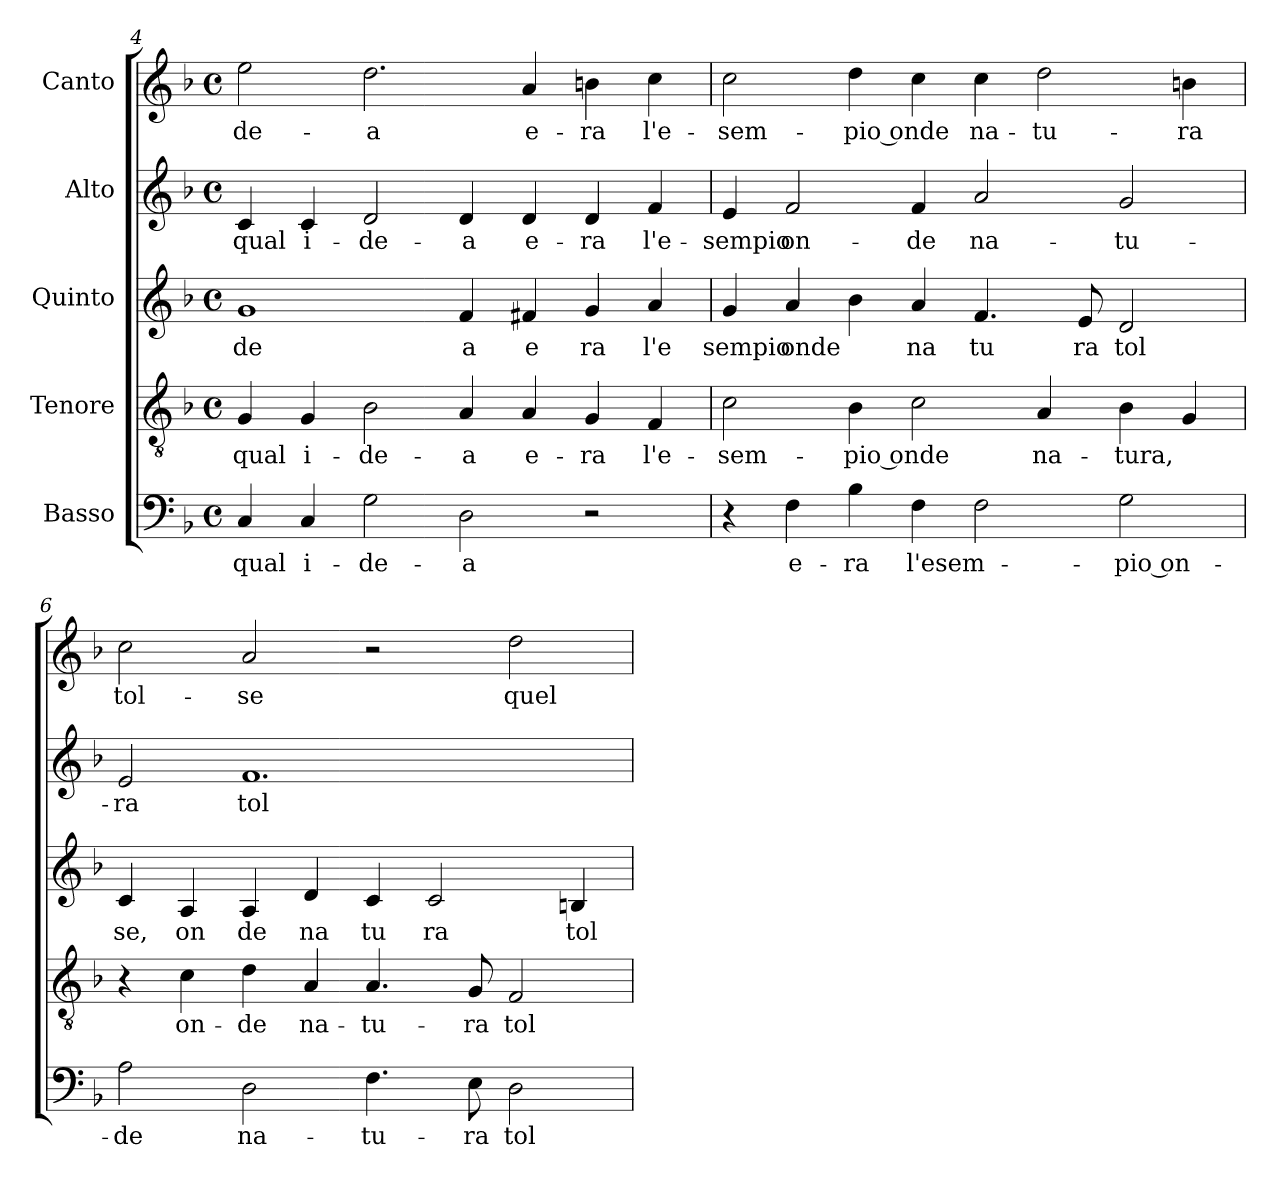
**kern	**text	**kern	**text	**kern	**text	**kern	**text	**kern	**text
*part5	*part5	*part4	*part4	*part3	*part3	*part2	*part2	*part1	*part1
*staff5	*staff5	*staff4	*staff4	*staff3	*staff3	*staff2	*staff2	*staff1	*staff1
*I"Basso	*	*I"Tenore	*	*I"Quinto	*	*I"Alto	*	*I"Canto	*
!!LO:LB:g=z
*clefF4	*	*clefGv2	*	*clefG2	*	*clefG2	*	*clefG2	*
*k[b-]	*	*k[b-]	*	*k[b-]	*	*k[b-]	*	*k[b-]	*
*F:	*	*F:	*	*F:	*	*F:	*	*F:	*
*M4/4	*	*M4/4	*	*M4/4	*	*M4/4	*	*M4/4	*
*met(c)	*	*met(c)	*	*met(c)	*	*met(c)	*	*met(c)	*
=4	=4	=4	=4	=4	=4	=4	=4	=4	=4
!	!LO:LY:b:cj	!	!LO:LY:b:cj	!	!LO:LY:b:cj	!	!LO:LY:b:cj	!	!LO:LY:b:cj
4C/	qual	4G/	qual	1g	de	4c/	qual	2ee\	-de-
!	!LO:LY:b:cj	!	!LO:LY:b:cj	!	!	!	!LO:LY:b:cj	!	!
4C/	i-	4G/	i-	.	.	4c/	i-	.	.
!	!LO:LY:b:cj	!	!LO:LY:b:cj	!	!	!	!LO:LY:b:cj	!	!LO:LY:b:cj
2G\	-de-	2B-\	-de-	.	.	2d/	-de-	2.dd\	-a
!	!LO:LY:b:cj	!	!LO:LY:b:cj	!	!LO:LY:b:cj	!	!LO:LY:b:cj	!	!
2D\	-a	4A/	-a	4f/	a	4d/	-a	.	.
!	!	!	!LO:LY:b:cj	!	!LO:LY:b:cj	!	!LO:LY:b:cj	!	!LO:LY:b:cj
.	.	4A/	e-	4f#X/	e	4d/	e-	4a/	e-
!	!	!	!LO:LY:b:cj	!	!LO:LY:b:cj	!	!LO:LY:b:cj	!	!LO:LY:b:cj
2r	.	4G/	-ra	4g/	ra	4d/	-ra	4bn\	-ra
!	!	!	!LO:LY:b:cj	!	!LO:LY:b:cj	!	!LO:LY:b:cj	!	!LO:LY:b:cj
.	.	4F/	l'e-	4a/	l'e	4f/	l'e-	4cc\	l'e-
=5	=5	=5	=5	=5	=5	=5	=5	=5	=5
!	!	!	!LO:LY:b:cj	!	!LO:LY:b:cj	!	!LO:LY:b:cj	!	!LO:LY:b:cj
4r	.	2c\	-sem-	4g/	sempio	4e/	-sempio	2cc\	-sem-
!	!LO:LY:b:cj	!	!	!	!LO:LY:b	!	!LO:LY:b	!	!
4F\	e-	.	.	4a/	onde	2f/	on-	.	.
!	!LO:LY:b:cj	!	!LO:LY:b:rj	!	!	!	!	!	!LO:LY:b:rj
(4B-\	-ra	4B-\	-pio onde	4b-\	.	.	.	4dd\	-pio onde
!	!LO:LY:b	!	!	!	!LO:LY:b:cj	!	!LO:LY:b:cj	!	!
4F\	l'esem-	2c\	.	4a/	na	4f/	-de	4cc\	.
!	!	!	!	!	!LO:LY:b:cj	!	!LO:LY:b:cj	!	!LO:LY:b:cj
2F\	.	.	.	4.f/	tu	2a/	na-	4cc\	na-
!	!	!	!LO:LY:b:cj	!	!	!	!	!	!LO:LY:b:cj
.	.	4A/	na-	.	.	.	.	2dd\	-tu-
!	!	!	!	!	!LO:LY:b:cj	!	!	!	!
.	.	.	.	8e/	ra	.	.	.	.
!	!LO:LY:b:rj	!	!LO:LY:b	!	!LO:LY:b:cj	!	!LO:LY:b:cj	!	!
2G\	-pio on-	4B-\	-tura,	2d/	tol	2g/	-tu-	.	.
!	!	!	!	!	!	!	!	!	!LO:LY:b:cj
.	.	4G/	.	.	.	.	.	4bn\	-ra
=6	=6	=6	=6	=6	=6	=6	=6	=6	=6
!	!LO:LY:b:cj	!	!	!	!LO:LY:b:cj	!	!LO:LY:b:cj	!	!LO:LY:b:cj
2A\	-de	4r	.	4c/	se,	2e/	-ra	2cc\	tol-
!	!	!	!LO:LY:b:cj	!	!LO:LY:b:cj	!	!	!	!
.	.	4c\	on-	4A/	on	.	.	.	.
!	!LO:LY:b:cj	!	!LO:LY:b:cj	!	!LO:LY:b:cj	!	!LO:LY:b:cj	!	!LO:LY:b:cj
2D\	na-	4d\	-de	4A/	de	1.f	tol-	2a/	-se
!	!	!	!LO:LY:b:cj	!	!LO:LY:b:cj	!	!	!	!
.	.	4A/	na-	4d/	na	.	.	.	.
!	!LO:LY:b:cj	!	!LO:LY:b:cj	!	!LO:LY:b:cj	!	!	!	!
4.F\	-tu-	4.A/	-tu-	4c/	tu	.	.	2r	.
!	!	!	!	!	!LO:LY:b:cj	!	!	!	!
.	.	.	.	2c/	ra	.	.	.	.
!	!LO:LY:b:cj	!	!LO:LY:b:cj	!	!	!	!	!	!
8E\	-ra	8G/	-ra	.	.	.	.	.	.
!	!LO:LY:b:cj	!	!LO:LY:b:cj	!	!	!	!	!	!LO:LY:b:cj
2D\	tol-	2F/	tol-	.	.	.	.	2dd\	quel
!	!	!	!	!	!LO:LY:b:cj	!	!	!	!
.	.	.	.	4B/	tol	.	.	.	.
=	=	=	=	=	=	=	=	=	=
*-	*-	*-	*-	*-	*-	*-	*-	*-	*-
